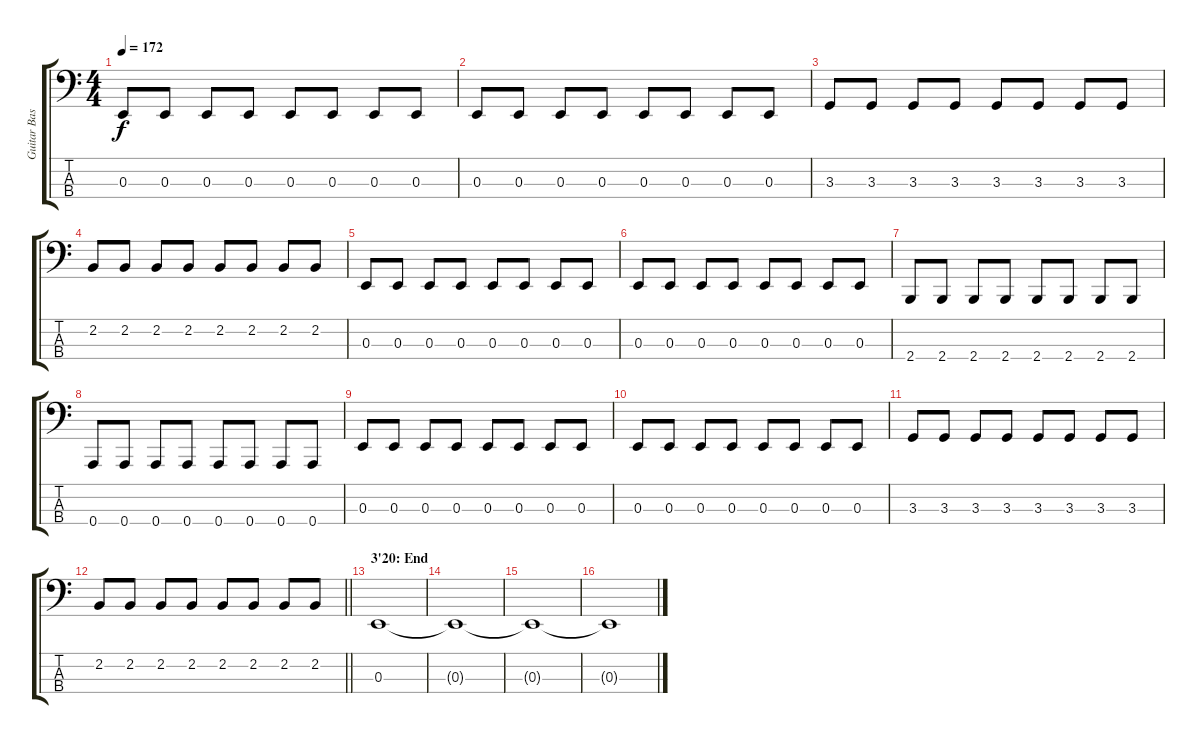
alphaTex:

\track ("Guitar Bass" "Guitar Bas") {instrument electricbassfinger}
\staff {score tabs}
\tuning (D2 A1 E1 A0) {hide}
\ts (4 4)
\tempo 172
\clef f4
\ks c
0.3.8{dy f} 0.3.8 0.3.8 0.3.8 0.3.8 0.3.8 0.3.8 0.3.8 |
0.3.8 0.3.8 0.3.8 0.3.8 0.3.8 0.3.8 0.3.8 0.3.8 |
3.3.8 3.3.8 3.3.8 3.3.8 3.3.8 3.3.8 3.3.8 3.3.8 |
2.2.8 2.2.8 2.2.8 2.2.8 2.2.8 2.2.8 2.2.8 2.2.8 |
0.3.8 0.3.8 0.3.8 0.3.8 0.3.8 0.3.8 0.3.8 0.3.8 |
0.3.8 0.3.8 0.3.8 0.3.8 0.3.8 0.3.8 0.3.8 0.3.8 |
2.4.8 2.4.8 2.4.8 2.4.8 2.4.8 2.4.8 2.4.8 2.4.8 |
0.4.8 0.4.8 0.4.8 0.4.8 0.4.8 0.4.8 0.4.8 0.4.8 |
0.3.8 0.3.8 0.3.8 0.3.8 0.3.8 0.3.8 0.3.8 0.3.8 |
0.3.8 0.3.8 0.3.8 0.3.8 0.3.8 0.3.8 0.3.8 0.3.8 |
3.3.8 3.3.8 3.3.8 3.3.8 3.3.8 3.3.8 3.3.8 3.3.8 |
\barLineRight lightlight
2.2.8 2.2.8 2.2.8 2.2.8 2.2.8 2.2.8 2.2.8 2.2.8 |
\section ("" "3'20: End")
0.3.1 |
0.3{t}.1 |
0.3{t}.1 |
0.3{t}.1
